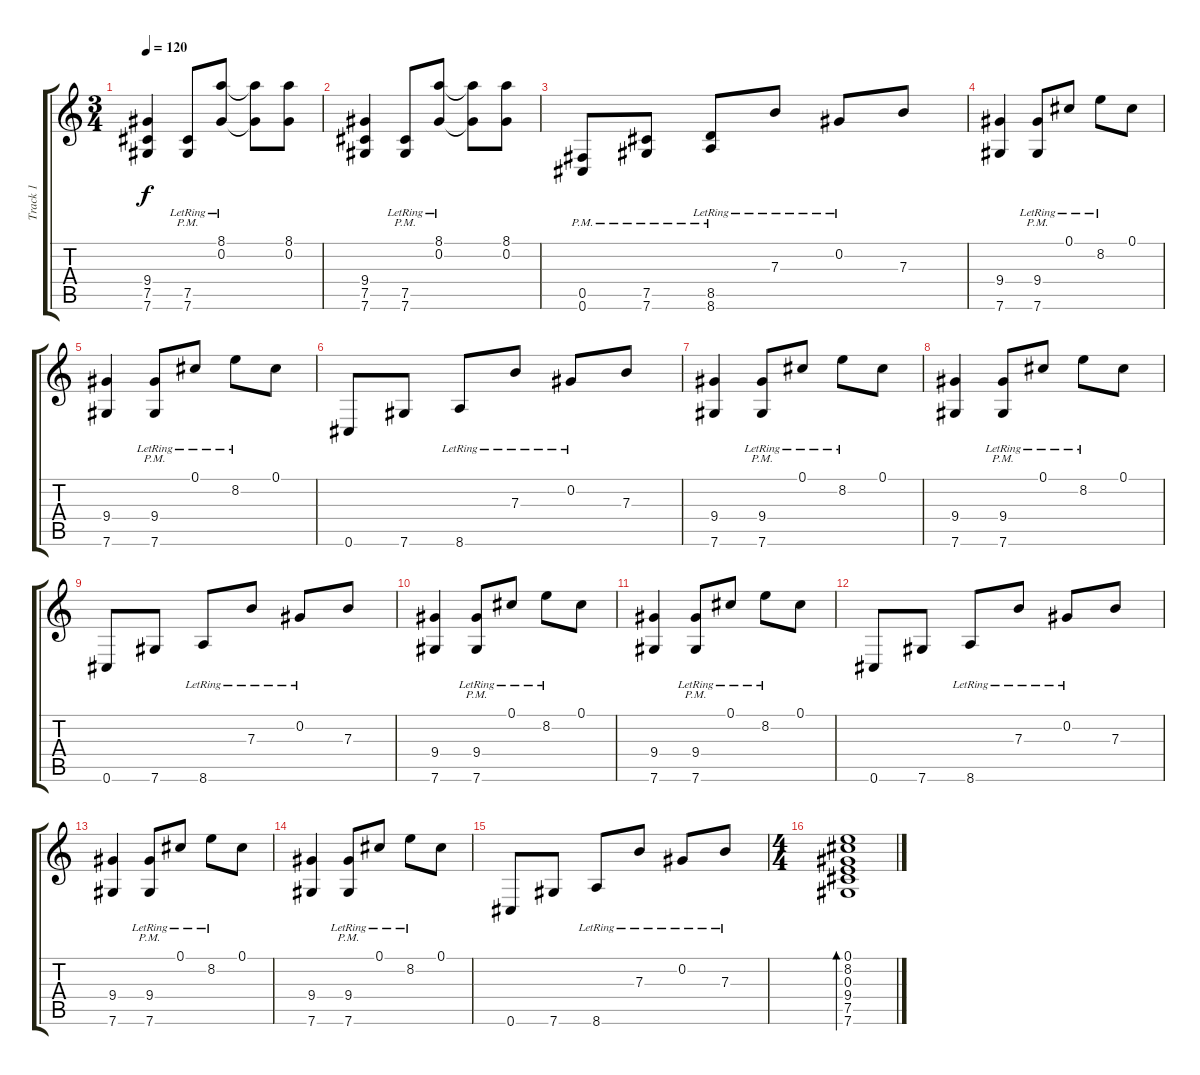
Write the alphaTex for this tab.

\track ("Track 1" "Track 1") {instrument distortionguitar}
\staff {score tabs}
\tuning (Db4 Ab3 E3 B2 Gb2 Db2) {hide}
\ts (3 4)
\tempo 120
\clef g2
\ks c
(9.4 7.5 7.6).4{dy f} (7.5{pm} 7.6{pm lr}).8 (8.1{lr} 0.2).8 (8.1{t} 0.2{t}).8 (8.1 0.2).8 |
(9.4 7.5 7.6).4 (7.5{pm} 7.6{pm lr}).8 (8.1{lr} 0.2).8 (8.1{t} 0.2{t}).8 (8.1 0.2).8 |
(0.5{pm} 0.6{pm}).8 (7.5{pm} 7.6{pm}).8 (8.5{pm} 8.6{pm lr}).8 7.3{lr}.8 0.2{lr}.8 7.3.8 |
(9.4 7.6).4 (9.4{lr} 7.6{pm lr}).8 0.1{lr}.8 8.2{lr}.8 0.1.8 |
(9.4 7.6).4 (9.4{lr} 7.6{pm lr}).8 0.1{lr}.8 8.2{lr}.8 0.1.8 |
0.6.8 7.6.8 8.6{lr}.8 7.3{lr}.8 0.2{lr}.8 7.3.8 |
(9.4 7.6).4 (9.4{lr} 7.6{pm lr}).8 0.1{lr}.8 8.2{lr}.8 0.1.8 |
(9.4 7.6).4 (9.4{lr} 7.6{pm lr}).8 0.1{lr}.8 8.2{lr}.8 0.1.8 |
0.6.8 7.6.8 8.6{lr}.8 7.3{lr}.8 0.2{lr}.8 7.3.8 |
(9.4 7.6).4 (9.4{lr} 7.6{pm lr}).8 0.1{lr}.8 8.2{lr}.8 0.1.8 |
(9.4 7.6).4 (9.4{lr} 7.6{pm lr}).8 0.1{lr}.8 8.2{lr}.8 0.1.8 |
0.6.8 7.6.8 8.6{lr}.8 7.3{lr}.8 0.2{lr}.8 7.3.8 |
(9.4 7.6).4 (9.4{lr} 7.6{pm lr}).8 0.1{lr}.8 8.2{lr}.8 0.1.8 |
(9.4 7.6).4 (9.4{lr} 7.6{pm lr}).8 0.1{lr}.8 8.2{lr}.8 0.1.8 |
0.6.8 7.6.8 8.6{lr}.8 7.3{lr}.8 0.2{lr}.8 7.3{lr}.8 |
\ts (4 4)
(0.1 8.2 0.3 9.4 7.5 7.6).1{bd 480}
